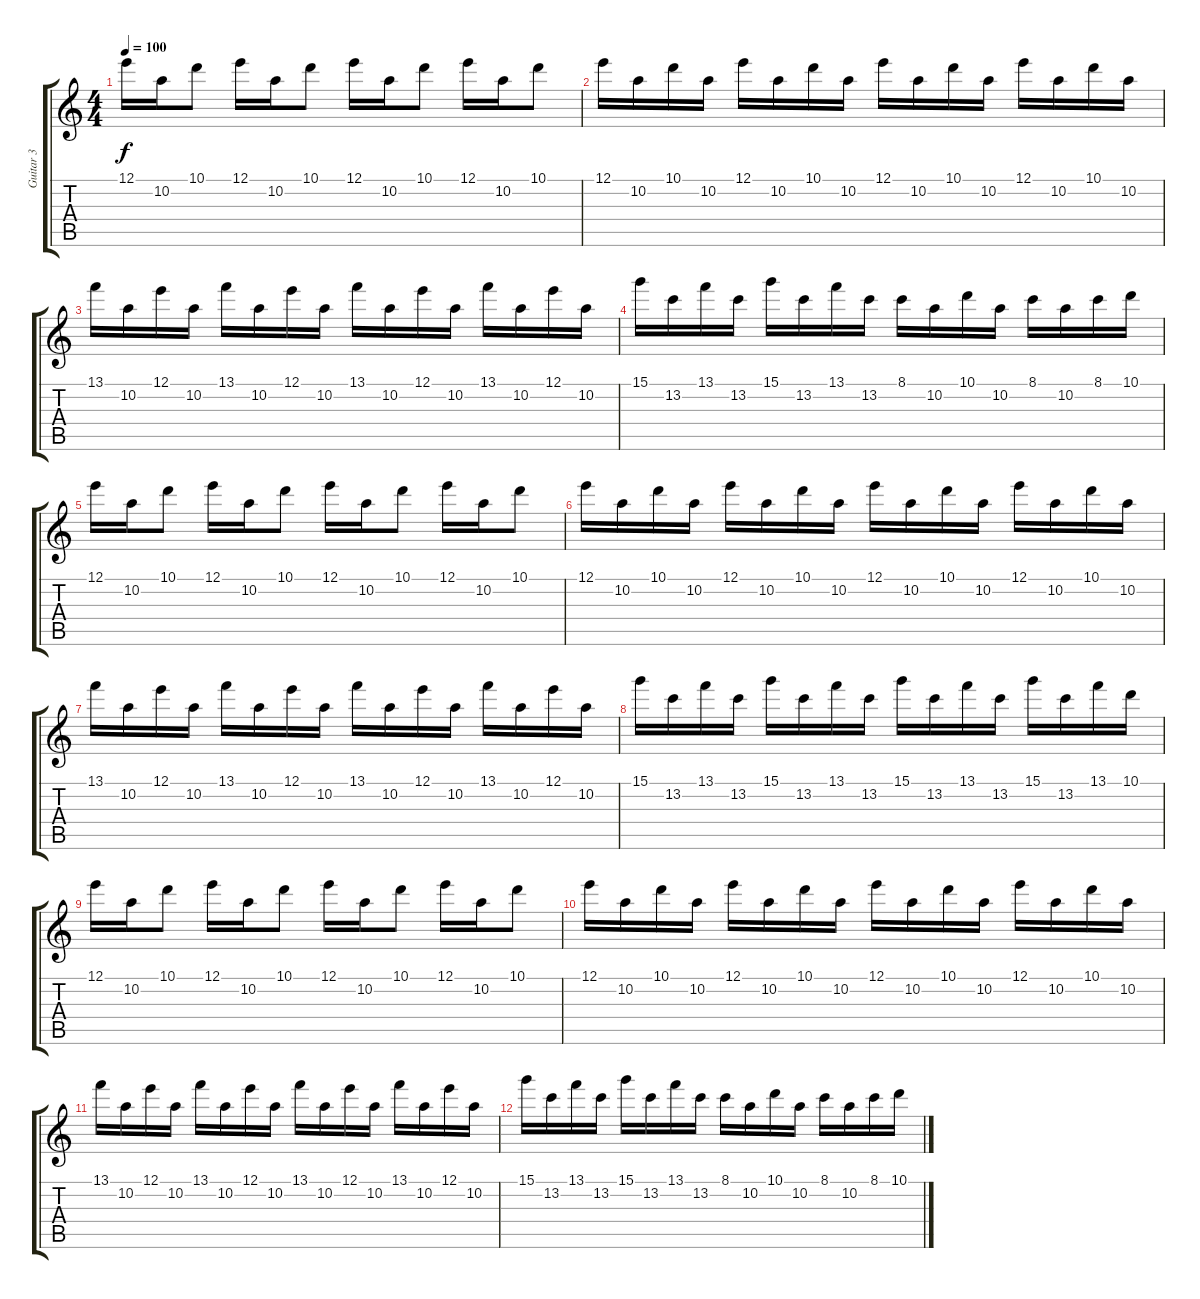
\track ("Guitar 3" "Guitar 3") {instrument distortionguitar}
\staff {score tabs}
\tuning (E4 B3 G3 D3 A2 E2) {hide}
\ts (4 4)
\tempo 100
\clef g2
\ks c
12.1.16{dy f} 10.2.16 10.1.8 12.1.16 10.2.16 10.1.8 12.1.16 10.2.16 10.1.8 12.1.16 10.2.16 10.1.8 |
12.1.16 10.2.16 10.1.16 10.2.16 12.1.16 10.2.16 10.1.16 10.2.16 12.1.16 10.2.16 10.1.16 10.2.16 12.1.16 10.2.16 10.1.16 10.2.16 |
13.1.16 10.2.16 12.1.16 10.2.16 13.1.16 10.2.16 12.1.16 10.2.16 13.1.16 10.2.16 12.1.16 10.2.16 13.1.16 10.2.16 12.1.16 10.2.16 |
15.1.16 13.2.16 13.1.16 13.2.16 15.1.16 13.2.16 13.1.16 13.2.16 8.1.16 10.2.16 10.1.16 10.2.16 8.1.16 10.2.16 8.1.16 10.1.16 |
12.1.16 10.2.16 10.1.8 12.1.16 10.2.16 10.1.8 12.1.16 10.2.16 10.1.8 12.1.16 10.2.16 10.1.8 |
12.1.16 10.2.16 10.1.16 10.2.16 12.1.16 10.2.16 10.1.16 10.2.16 12.1.16 10.2.16 10.1.16 10.2.16 12.1.16 10.2.16 10.1.16 10.2.16 |
13.1.16 10.2.16 12.1.16 10.2.16 13.1.16 10.2.16 12.1.16 10.2.16 13.1.16 10.2.16 12.1.16 10.2.16 13.1.16 10.2.16 12.1.16 10.2.16 |
15.1.16 13.2.16 13.1.16 13.2.16 15.1.16 13.2.16 13.1.16 13.2.16 15.1.16 13.2.16 13.1.16 13.2.16 15.1.16 13.2.16 13.1.16 10.1.16 |
12.1.16 10.2.16 10.1.8 12.1.16 10.2.16 10.1.8 12.1.16 10.2.16 10.1.8 12.1.16 10.2.16 10.1.8 |
12.1.16 10.2.16 10.1.16 10.2.16 12.1.16 10.2.16 10.1.16 10.2.16 12.1.16 10.2.16 10.1.16 10.2.16 12.1.16 10.2.16 10.1.16 10.2.16 |
13.1.16 10.2.16 12.1.16 10.2.16 13.1.16 10.2.16 12.1.16 10.2.16 13.1.16 10.2.16 12.1.16 10.2.16 13.1.16 10.2.16 12.1.16 10.2.16 |
15.1.16 13.2.16 13.1.16 13.2.16 15.1.16 13.2.16 13.1.16 13.2.16 8.1.16 10.2.16 10.1.16 10.2.16 8.1.16 10.2.16 8.1.16 10.1.16
